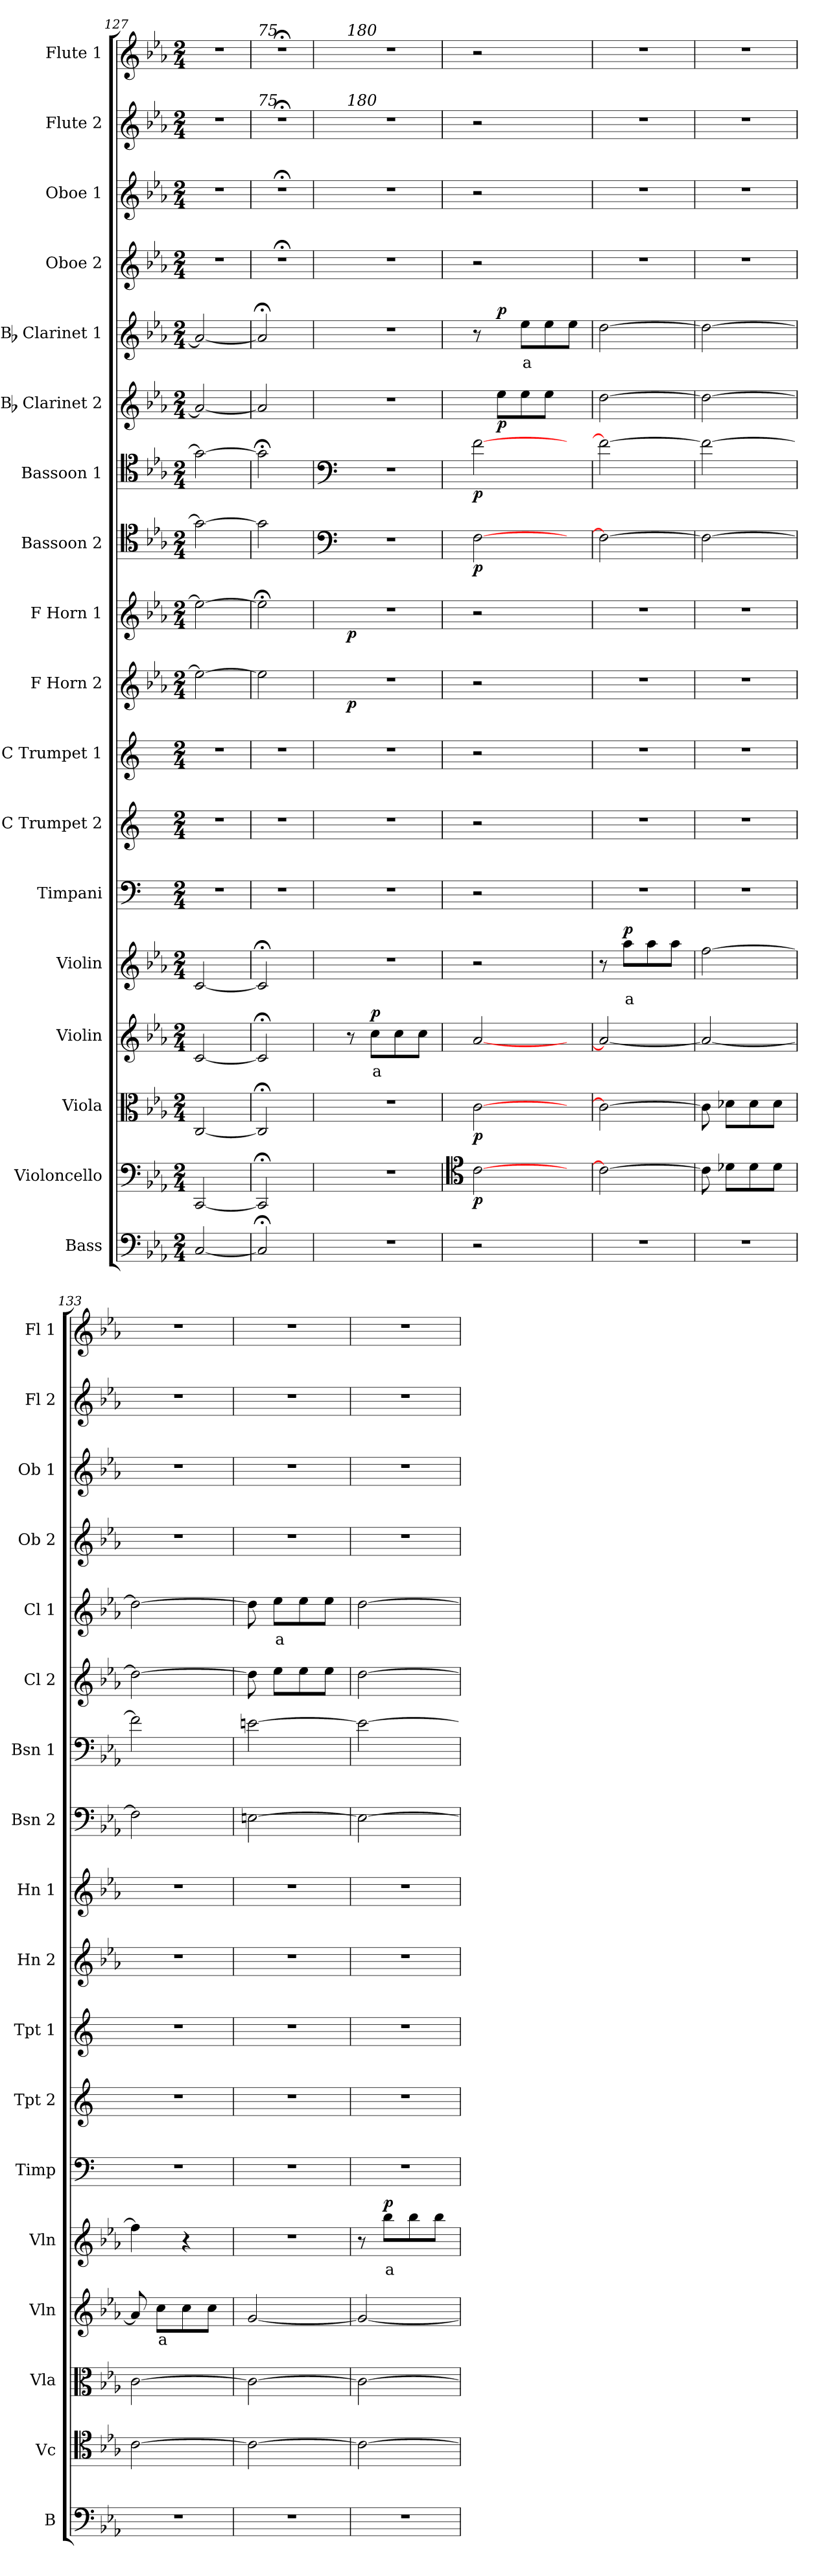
**kern	**kern	**dynam	**kern	**dynam	**kern	**text	**dynam	**kern	**text	**dynam	**kern	**kern	**kern	**kern	**dynam	**kern	**dynam	**kern	**dynam	**kern	**dynam	**kern	**dynam	**kern	**text	**dynam	**kern	**kern	**kern	**kern
*part18	*part17	*part17	*part16	*part16	*part15	*part15	*part15	*part14	*part14	*part14	*part13	*part12	*part11	*part10	*part10	*part9	*part9	*part8	*part8	*part7	*part7	*part6	*part6	*part5	*part5	*part5	*part4	*part3	*part2	*part1
*staff18	*staff17	*staff17	*staff16	*staff16	*staff15	*staff15	*staff15	*staff14	*staff14	*staff14	*staff13	*staff12	*staff11	*staff10	*staff10	*staff9	*staff9	*staff8	*staff8	*staff7	*staff7	*staff6	*staff6	*staff5	*staff5	*staff5	*staff4	*staff3	*staff2	*staff1
*I"Bass	*I"Violoncello	*	*I"Viola	*	*I"Violin	*	*	*I"Violin	*	*	*I"Timpani	*I"C Trumpet 2	*I"C Trumpet 1	*I"F Horn 2	*	*I"F Horn 1	*	*I"Bassoon 2	*	*I"Bassoon 1	*	*I"Bb Clarinet 2	*	*I"Bb Clarinet 1	*	*	*I"Oboe 2	*I"Oboe 1	*I"Flute 2	*I"Flute 1
*I'B	*I'Vc	*	*I'Vla	*	*I'Vln	*	*	*I'Vln	*	*	*I'Timp	*I'Tpt 2	*I'Tpt 1	*I'Hn 2	*	*I'Hn 1	*	*I'Bsn 2	*	*I'Bsn 1	*	*I'Cl 2	*	*I'Cl 1	*	*	*I'Ob 2	*I'Ob 1	*I'Fl 2	*I'Fl 1
*clefF4	*clefF4	*	*clefC3	*	*clefG2	*	*	*clefG2	*	*	*clefF4	*clefG2	*clefG2	*clefG2	*	*clefG2	*	*clefC4	*	*clefC4	*	*clefG2	*	*clefG2	*	*	*clefG2	*clefG2	*clefG2	*clefG2
*ITrd7c12	*	*	*	*	*	*	*	*	*	*	*	*	*	*ITrd4c7	*	*ITrd4c7	*	*	*	*	*	*ITrd1c2	*	*ITrd1c2	*	*	*	*	*	*
*k[b-e-a-]	*k[b-e-a-]	*	*k[b-e-a-]	*	*k[b-e-a-]	*	*	*k[b-e-a-]	*	*	*k[]	*k[]	*k[]	*k[b-e-a-d-]	*	*k[b-e-a-d-]	*	*k[b-e-a-]	*	*k[b-e-a-]	*	*k[b-e-a-d-g-]	*	*k[b-e-a-d-g-]	*	*	*k[b-e-a-]	*k[b-e-a-]	*k[b-e-a-]	*k[b-e-a-]
*M2/4	*M2/4	*	*M2/4	*	*M2/4	*	*	*M2/4	*	*	*M2/4	*M2/4	*M2/4	*M2/4	*	*M2/4	*	*M2/4	*	*M2/4	*	*M2/4	*	*M2/4	*	*	*M2/4	*M2/4	*M2/4	*M2/4
=127	=127	=127	=127	=127	=127	=127	=127	=127	=127	=127	=127	=127	=127	=127	=127	=127	=127	=127	=127	=127	=127	=127	=127	=127	=127	=127	=127	=127	=127	=127
[2CC	[2CC	.	[2C	.	[2c	.	.	[2c	.	.	2r	2r	2r	2an_	.	2an_	.	2g_	.	2g_	.	2g_	.	2g_	.	.	2r	2r	2r	2r
=128	=128	=128	=128	=128	=128	=128	=128	=128	=128	=128	=128	=128	=128	=128	=128	=128	=128	=128	=128	=128	=128	=128	=128	=128	=128	=128	=128	=128	=128	=128
!	!	!	!	!	!	!	!	!	!	!	!	!	!	!	!	!	!	!	!	!	!	!	!	!	!	!	!	!	!	!LO:TX:a:i:t=75
!	!	!	!	!	!	!	!	!	!	!	!	!	!	!	!	!	!	!	!	!	!	!	!	!	!	!	!	!	!LO:TX:a:i:t=75	!
2CC;<]	2CC;<]	.	2C;<]	.	2c;<]	.	.	2c;<]	.	.	2r	2r	2r	2a]	.	2a;<]	.	2g]	.	2g;<]	.	2g]	.	2g;<]	.	.	2r;<	2r;<	2r;<	2r;<
=129	=129	=129	=129	=129	=129	=129	=129	=129	=129	=129	=129	=129	=129	=129	=129	=129	=129	=129	=129	=129	=129	=129	=129	=129	=129	=129	=129	=129	=129	=129
*	*	*	*	*	*	*	*	*	*	*	*	*	*	*	*	*	*	*clefF4	*	*clefF4	*	*	*	*	*	*	*	*	*	*
!	!	!	!	!	!	!	!	!	!	!	!	!	!	!	!	!	!	!	!	!	!	!	!	!	!	!	!	!	!	!LO:TX:a:i:t=180
!	!	!	!	!	!	!	!	!	!	!	!	!	!	!	!	!	!	!	!	!	!	!	!	!	!	!	!	!	!LO:TX:a:i:t=180	!
!	!	!	!	!	!	!	!	!	!	!	!	!	!	!	!LO:DY:b	!	!LO:DY:b	!	!	!	!	!	!	!	!	!	!	!	!	!
2r	2r	.	2r	.	8r	.	.	2r	.	.	2r	2r	2r	2r	p	2r	p	2r	.	2r	.	2r	.	2r	.	.	2r	2r	2r	2r
!	!	!	!	!	!	!LO:LY:b	!LO:DY:b	!	!	!	!	!	!	!	!	!	!	!	!	!	!	!	!	!	!	!	!	!	!	!
.	.	.	.	.	8ccL	a	p	.	.	.	.	.	.	.	.	.	.	.	.	.	.	.	.	.	.	.	.	.	.	.
.	.	.	.	.	8cc	.	.	.	.	.	.	.	.	.	.	.	.	.	.	.	.	.	.	.	.	.	.	.	.	.
.	.	.	.	.	8ccJ	.	.	.	.	.	.	.	.	.	.	.	.	.	.	.	.	.	.	.	.	.	.	.	.	.
=130	=130	=130	=130	=130	=130	=130	=130	=130	=130	=130	=130	=130	=130	=130	=130	=130	=130	=130	=130	=130	=130	=130	=130	=130	=130	=130	=130	=130	=130	=130
*	*clefC4	*	*	*	*	*	*	*	*	*	*	*	*	*	*	*	*	*	*	*	*	*	*	*	*	*	*	*	*	*
!	!	!LO:DY:b	!	!LO:DY:b	!	!	!	!	!	!	!	!	!	!	!	!	!	!	!LO:DY:b	!	!LO:DY:b	!	!	!	!	!	!	!	!	!
2r	[2c	p	[2c	p	[2a-	.	.	2r	.	.	2r	2r	2r	2r	.	2r	.	[2F\	p	[2f\	p	8ryy	.	8r	.	.	2r	2r	2r	2r
!	!	!	!	!	!	!	!	!	!	!	!	!	!	!	!	!	!	!	!	!	!	!	!LO:DY:b	!	!	!LO:DY:b	!	!	!	!
.	.	.	.	.	.	.	.	.	.	.	.	.	.	.	.	.	.	.	.	.	.	8dd-L	p	8ryy	.	p	.	.	.	.
!	!	!	!	!	!	!	!	!	!	!	!	!	!	!	!	!	!	!	!	!	!	!	!	!	!LO:LY:b	!	!	!	!	!
.	.	.	.	.	.	.	.	.	.	.	.	.	.	.	.	.	.	.	.	.	.	8dd-	.	8dd-L	a	.	.	.	.	.
.	.	.	.	.	.	.	.	.	.	.	.	.	.	.	.	.	.	.	.	.	.	8dd-J	.	8dd-	.	.	.	.	.	.
8ryy	8ryy	.	8ryy	.	8ryy	.	.	8ryy	.	.	8ryy	8ryy	8ryy	8ryy	.	8ryy	.	8ryy	.	8ryy	.	8ryy	.	8dd-J	.	.	8ryy	8ryy	8ryy	8ryy
=131	=131	=131	=131	=131	=131	=131	=131	=131	=131	=131	=131	=131	=131	=131	=131	=131	=131	=131	=131	=131	=131	=131	=131	=131	=131	=131	=131	=131	=131	=131
2r	2c_	.	2c_	.	2a-_	.	.	8r	.	.	2r	2r	2r	2r	.	2r	.	2F\_	.	2f\_	.	[2cc	.	[2cc	.	.	2r	2r	2r	2r
!	!	!	!	!	!	!	!	!	!LO:LY:b	!LO:DY:b	!	!	!	!	!	!	!	!	!	!	!	!	!	!	!	!	!	!	!	!
.	.	.	.	.	.	.	.	8aa-L	a	p	.	.	.	.	.	.	.	.	.	.	.	.	.	.	.	.	.	.	.	.
.	.	.	.	.	.	.	.	8aa-	.	.	.	.	.	.	.	.	.	.	.	.	.	.	.	.	.	.	.	.	.	.
.	.	.	.	.	.	.	.	8aa-J	.	.	.	.	.	.	.	.	.	.	.	.	.	.	.	.	.	.	.	.	.	.
=132	=132	=132	=132	=132	=132	=132	=132	=132	=132	=132	=132	=132	=132	=132	=132	=132	=132	=132	=132	=132	=132	=132	=132	=132	=132	=132	=132	=132	=132	=132
2r	8c]	.	8c]	.	2a-_	.	.	[2ff	.	.	2r	2r	2r	2r	.	2r	.	2F\_	.	2f\_	.	2cc_	.	2cc_	.	.	2r	2r	2r	2r
.	8d-XL	.	8d-XL	.	.	.	.	.	.	.	.	.	.	.	.	.	.	.	.	.	.	.	.	.	.	.	.	.	.	.
.	8d-	.	8d-	.	.	.	.	.	.	.	.	.	.	.	.	.	.	.	.	.	.	.	.	.	.	.	.	.	.	.
.	8d-J	.	8d-J	.	.	.	.	.	.	.	.	.	.	.	.	.	.	.	.	.	.	.	.	.	.	.	.	.	.	.
=133	=133	=133	=133	=133	=133	=133	=133	=133	=133	=133	=133	=133	=133	=133	=133	=133	=133	=133	=133	=133	=133	=133	=133	=133	=133	=133	=133	=133	=133	=133
2r	[2c	.	[2c	.	8a-]	.	.	4ff]	.	.	2r	2r	2r	2r	.	2r	.	2F\]	.	2f\]	.	2cc_	.	2cc_	.	.	2r	2r	2r	2r
!	!	!	!	!	!	!LO:LY:b	!	!	!	!	!	!	!	!	!	!	!	!	!	!	!	!	!	!	!	!	!	!	!	!
.	.	.	.	.	8ccL	a	.	.	.	.	.	.	.	.	.	.	.	.	.	.	.	.	.	.	.	.	.	.	.	.
.	.	.	.	.	8cc	.	.	4r	.	.	.	.	.	.	.	.	.	.	.	.	.	.	.	.	.	.	.	.	.	.
.	.	.	.	.	8ccJ	.	.	.	.	.	.	.	.	.	.	.	.	.	.	.	.	.	.	.	.	.	.	.	.	.
=134	=134	=134	=134	=134	=134	=134	=134	=134	=134	=134	=134	=134	=134	=134	=134	=134	=134	=134	=134	=134	=134	=134	=134	=134	=134	=134	=134	=134	=134	=134
2r	2c_	.	2c_	.	[2g	.	.	2r	.	.	2r	2r	2r	2r	.	2r	.	[2En\	.	[2en\	.	8cc]	.	8cc]	.	.	2r	2r	2r	2r
!	!	!	!	!	!	!	!	!	!	!	!	!	!	!	!	!	!	!	!	!	!	!	!	!	!LO:LY:b	!	!	!	!	!
.	.	.	.	.	.	.	.	.	.	.	.	.	.	.	.	.	.	.	.	.	.	8dd-L	.	8dd-L	a	.	.	.	.	.
.	.	.	.	.	.	.	.	.	.	.	.	.	.	.	.	.	.	.	.	.	.	8dd-	.	8dd-	.	.	.	.	.	.
.	.	.	.	.	.	.	.	.	.	.	.	.	.	.	.	.	.	.	.	.	.	8dd-J	.	8dd-J	.	.	.	.	.	.
=135	=135	=135	=135	=135	=135	=135	=135	=135	=135	=135	=135	=135	=135	=135	=135	=135	=135	=135	=135	=135	=135	=135	=135	=135	=135	=135	=135	=135	=135	=135
2r	2c_	.	2c_	.	2g_	.	.	8r	.	.	2r	2r	2r	2r	.	2r	.	2E\_	.	2e\_	.	[2cc	.	[2cc	.	.	2r	2r	2r	2r
!	!	!	!	!	!	!	!	!	!LO:LY:b	!LO:DY:b	!	!	!	!	!	!	!	!	!	!	!	!	!	!	!	!	!	!	!	!
.	.	.	.	.	.	.	.	8bb-L	a	p	.	.	.	.	.	.	.	.	.	.	.	.	.	.	.	.	.	.	.	.
.	.	.	.	.	.	.	.	8bb-	.	.	.	.	.	.	.	.	.	.	.	.	.	.	.	.	.	.	.	.	.	.
.	.	.	.	.	.	.	.	8bb-J	.	.	.	.	.	.	.	.	.	.	.	.	.	.	.	.	.	.	.	.	.	.
=	=	=	=	=	=	=	=	=	=	=	=	=	=	=	=	=	=	=	=	=	=	=	=	=	=	=	=	=	=	=
*-	*-	*-	*-	*-	*-	*-	*-	*-	*-	*-	*-	*-	*-	*-	*-	*-	*-	*-	*-	*-	*-	*-	*-	*-	*-	*-	*-	*-	*-	*-
